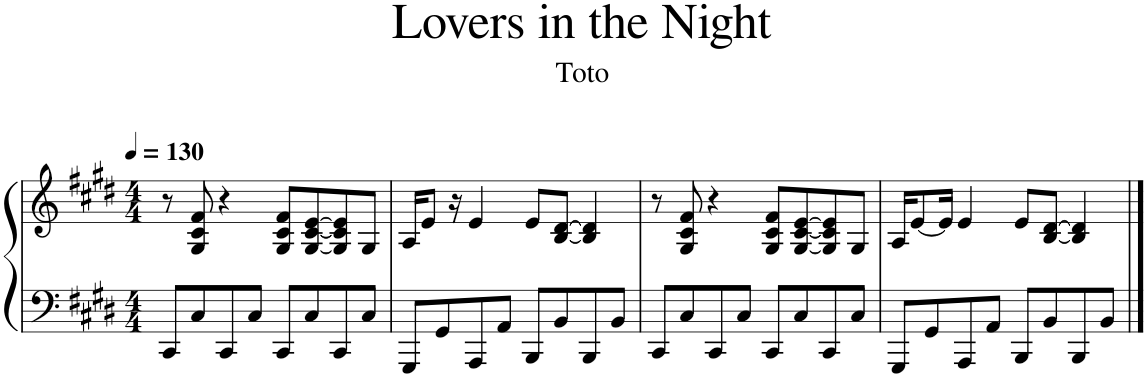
**kern	**kern
*part1	*part1
*staff2	*staff1
*I"Piano	*
*I'Pno.	*
*clefF4	*clefG2
*k[f#c#g#d#]	*k[f#c#g#d#]
*M4/4	*M4/4
*MM130	*MM130
=1	=1
8CC#/L	8r
8C#/	8G#/ 8c#/ 8f#/
8CC#/	4r
8C#/J	.
8CC#/L	8G#/ 8c#/ 8f#/L
8C#/	[8G#/ [8c#/ [8e/
8CC#/	8G#/] 8c#/] 8e/]
8C#/J	8G#/J
=2	=2
8GGG#/L	16A/KL
.	8e/J
8GG#/	.
.	16r
8AAA/	4e/
8AA/J	.
8BBB/L	8e/L
8BB/	[8B/ [8d#/J
8BBB/	4B/] 4d#/]
8BB/J	.
=3	=3
8CC#/L	8r
8C#/	8G#/ 8c#/ 8f#/
8CC#/	4r
8C#/J	.
8CC#/L	8G#/ 8c#/ 8f#/L
8C#/	[8G#/ [8c#/ [8e/
8CC#/	8G#/] 8c#/] 8e/]
8C#/J	8G#/J
=4	=4
8GGG#/L	16A/KL
.	[8e/
8GG#/	.
.	16e/Jk]
8AAA/	4e/
8AA/J	.
8BBB/L	8e/L
8BB/	[8B/ [8d#/J
8BBB/	4B/] 4d#/]
8BB/J	.
==	==
*-	*-
